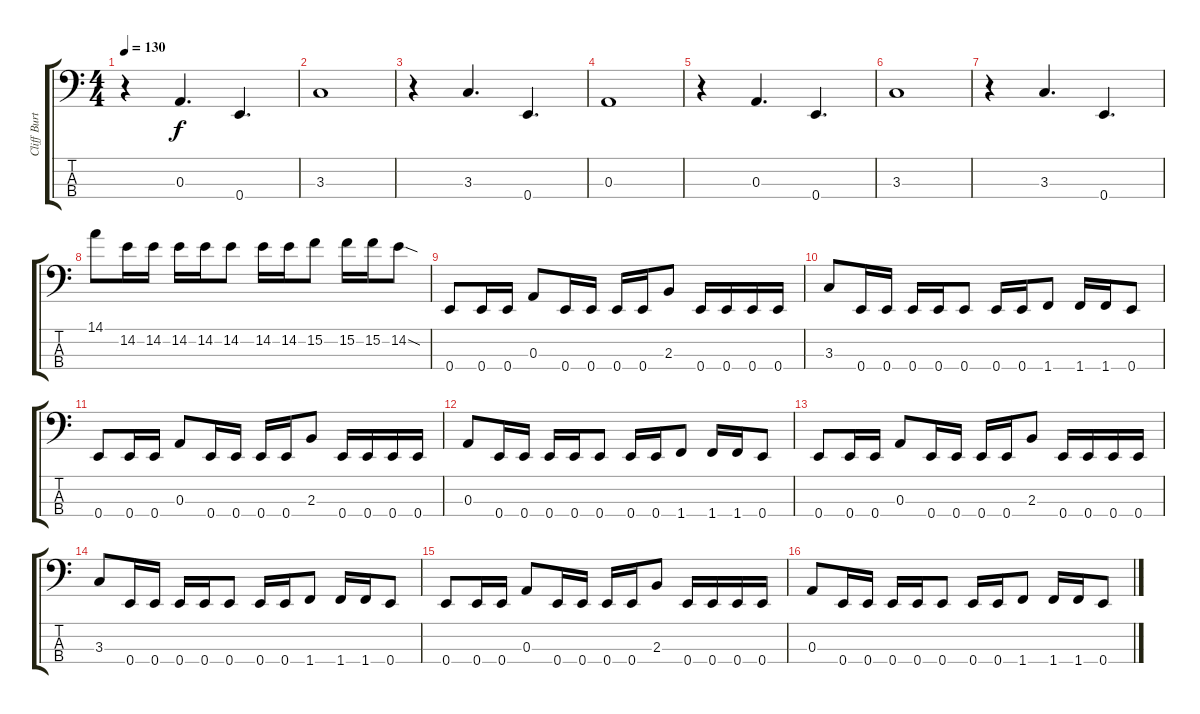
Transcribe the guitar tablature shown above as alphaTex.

\track ("Cliff Burton (Bass)" "Cliff Burt") {instrument acousticguitarsteel}
\staff {score tabs}
\tuning (G2 D2 A1 E1) {hide}
\ts (4 4)
\tempo 130
\clef f4
\ks c
r.4{dy f} 0.3.4{d} 0.4.4{d} |
3.3.1 |
r.4 3.3.4{d} 0.4.4{d} |
0.3.1 |
r.4 0.3.4{d} 0.4.4{d} |
3.3.1 |
r.4 3.3.4{d} 0.4.4{d} |
14.1.8{instrument overdrivenguitar} 14.2.16 14.2.16 14.2.16 14.2.16 14.2.8 14.2.16 14.2.16 15.2.8 15.2.16 15.2.16 14.2{sod}.8 |
0.4.8{instrument electricbassfinger} 0.4.16 0.4.16 0.3.8 0.4.16 0.4.16 0.4.16 0.4.16 2.3.8 0.4.16 0.4.16 0.4.16 0.4.16 |
3.3.8 0.4.16 0.4.16 0.4.16 0.4.16 0.4.8 0.4.16 0.4.16 1.4.8 1.4.16 1.4.16 0.4.8 |
0.4.8 0.4.16 0.4.16 0.3.8 0.4.16 0.4.16 0.4.16 0.4.16 2.3.8 0.4.16 0.4.16 0.4.16 0.4.16 |
0.3.8 0.4.16 0.4.16 0.4.16 0.4.16 0.4.8 0.4.16 0.4.16 1.4.8 1.4.16 1.4.16 0.4.8 |
0.4.8 0.4.16 0.4.16 0.3.8 0.4.16 0.4.16 0.4.16 0.4.16 2.3.8 0.4.16 0.4.16 0.4.16 0.4.16 |
3.3.8 0.4.16 0.4.16 0.4.16 0.4.16 0.4.8 0.4.16 0.4.16 1.4.8 1.4.16 1.4.16 0.4.8 |
0.4.8 0.4.16 0.4.16 0.3.8 0.4.16 0.4.16 0.4.16 0.4.16 2.3.8 0.4.16 0.4.16 0.4.16 0.4.16 |
0.3.8 0.4.16 0.4.16 0.4.16 0.4.16 0.4.8 0.4.16 0.4.16 1.4.8 1.4.16 1.4.16 0.4.8
